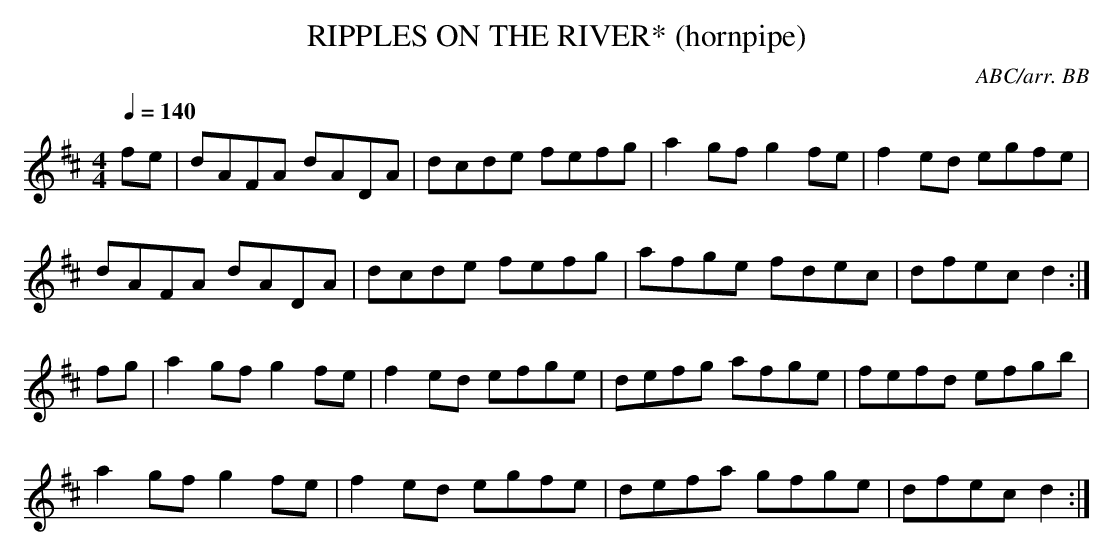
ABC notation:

X:1
T:RIPPLES ON THE RIVER* (hornpipe)
C:ABC/arr. BB
M:4/4
Q:1/4=140
K:D
fe|dAFA dADA|dcde fefg|a2gf g2fe|f2ed egfe|
dAFA dADA|dcde fefg|afge fdec|dfec d2:|
fg|a2gf g2fe|f2ed efge|defg afge|fefd efgb|
a2gf g2fe|f2ed egfe|defa gfge|dfec d2:|
